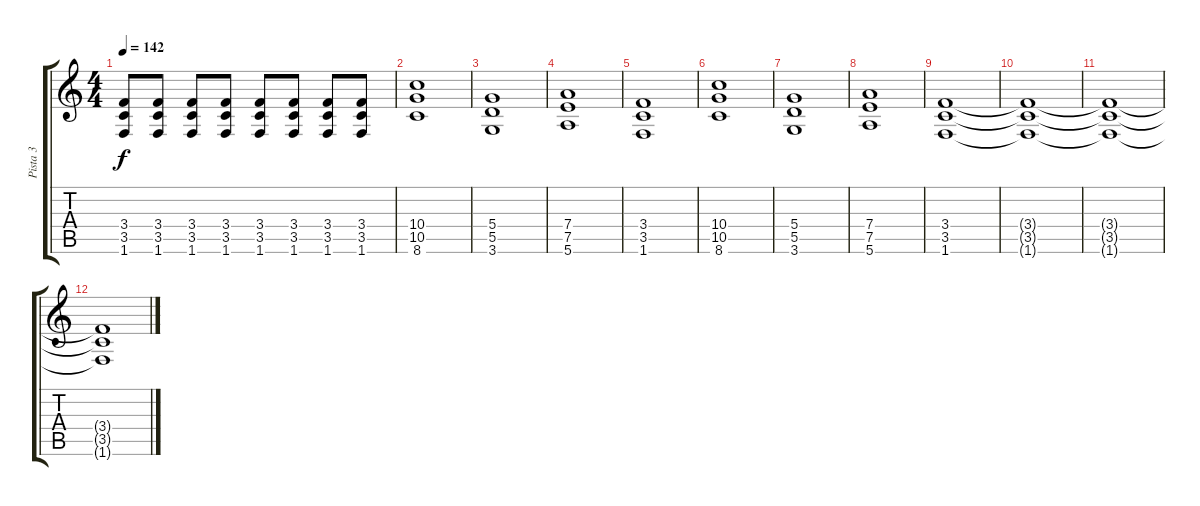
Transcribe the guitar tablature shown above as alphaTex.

\track ("Pista 3" "Pista 3") {instrument distortionguitar}
\staff {score tabs}
\tuning (E4 B3 G3 D3 A2 E2) {hide}
\ts (4 4)
\tempo 142
\clef g2
\ks c
(3.4 3.5 1.6).8{dy f} (3.4 3.5 1.6).8 (3.4 3.5 1.6).8 (3.4 3.5 1.6).8 (3.4 3.5 1.6).8 (3.4 3.5 1.6).8 (3.4 3.5 1.6).8 (3.4 3.5 1.6).8 |
(10.4 10.5 8.6).1 |
(5.4 5.5 3.6).1 |
(7.4 7.5 5.6).1 |
(3.4 3.5 1.6).1 |
(10.4 10.5 8.6).1 |
(5.4 5.5 3.6).1 |
(7.4 7.5 5.6).1 |
(3.4 3.5 1.6).1{volume 0} |
(3.4{t} 3.5{t} 1.6{t}).1 |
(3.4{t} 3.5{t} 1.6{t}).1 |
(3.4{t} 3.5{t} 1.6{t}).1
